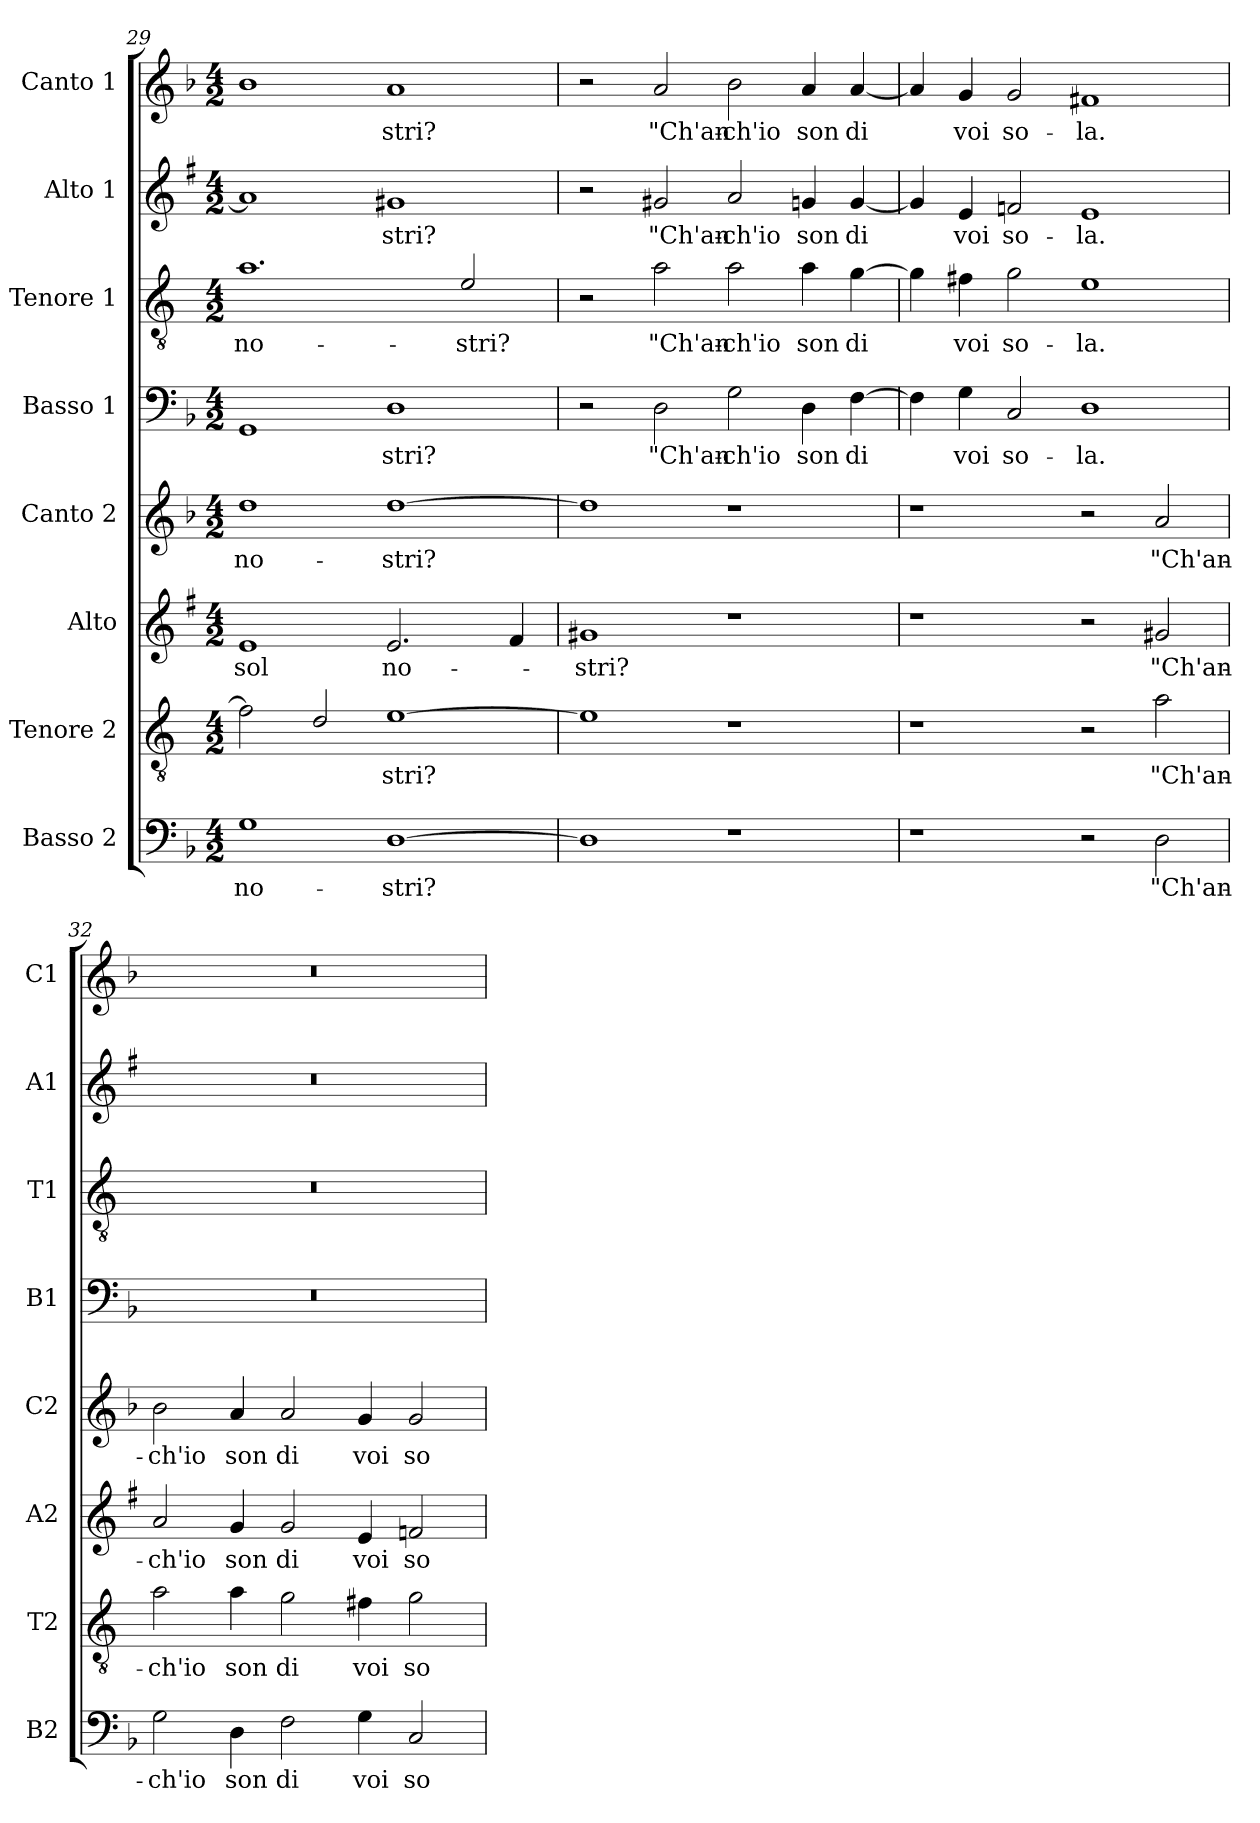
**kern	**text	**kern	**text	**kern	**text	**kern	**text	**kern	**text	**kern	**text	**kern	**text	**kern	**text
*part8	*part8	*part7	*part7	*part6	*part6	*part5	*part5	*part4	*part4	*part3	*part3	*part2	*part2	*part1	*part1
*staff8	*staff8	*staff7	*staff7	*staff6	*staff6	*staff5	*staff5	*staff4	*staff4	*staff3	*staff3	*staff2	*staff2	*staff1	*staff1
*I"Basso 2	*	*I"Tenore 2	*	*I"Alto	*	*I"Canto 2	*	*I"Basso 1	*	*I"Tenore 1	*	*I"Alto 1	*	*I"Canto 1	*
*I'B2	*	*I'T2	*	*I'A2	*	*I'C2	*	*I'B1	*	*I'T1	*	*I'A1	*	*I'C1	*
*clefF4	*	*clefGv2	*	*clefG2	*	*clefG2	*	*clefF4	*	*clefGv2	*	*clefG2	*	*clefG2	*
*	*	*ITrd4c7	*	*ITrd1c2	*	*	*	*	*	*ITrd4c7	*	*ITrd1c2	*	*	*
*k[b-]	*	*k[b-]	*	*k[b-]	*	*k[b-]	*	*k[b-]	*	*k[b-]	*	*k[b-]	*	*k[b-]	*
*F:	*	*F:	*	*F:	*	*F:	*	*F:	*	*F:	*	*F:	*	*F:	*
*M4/2	*	*M4/2	*	*M4/2	*	*M4/2	*	*M4/2	*	*M4/2	*	*M4/2	*	*M4/2	*
=29	=29	=29	=29	=29	=29	=29	=29	=29	=29	=29	=29	=29	=29	=29	=29
!	!LO:LY:b	!	!	!	!LO:LY:b	!	!LO:LY:b	!	!	!	!LO:LY:b	!	!	!	!
1G	no-	2B-\]	.	1d	sol	1dd	no-	1GG	.	1.d	no-	1g]	.	1b-	.
.	.	2G/	.	.	.	.	.	.	.	.	.	.	.	.	.
!	!LO:LY:b	!	!LO:LY:b	!	!LO:LY:b	!	!LO:LY:b	!	!LO:LY:b	!	!	!	!LO:LY:b	!	!LO:LY:b
[1D	-stri?	[1A	-stri?	2.d/	no-	[1dd	-stri?	1D	-stri?	.	.	1f#X	-stri?	1a	-stri?
!	!	!	!	!	!	!	!	!	!	!	!LO:LY:b	!	!	!	!
.	.	.	.	.	.	.	.	.	.	2A/	-stri?	.	.	.	.
.	.	.	.	4e/	.	.	.	.	.	.	.	.	.	.	.
!!LO:PB:g=z
=30	=30	=30	=30	=30	=30	=30	=30	=30	=30	=30	=30	=30	=30	=30	=30
!	!	!	!	!	!LO:LY:b	!	!	!	!	!	!	!	!	!	!
1D]	.	1A]	.	1f#X	-stri?	1dd]	.	2r	.	2r	.	2r	.	2r	.
!	!	!	!	!	!	!	!	!	!LO:LY:b	!	!LO:LY:b	!	!LO:LY:b	!	!LO:LY:b
.	.	.	.	.	.	.	.	2D\	"Ch'an-	2d\	"Ch'an-	2f#X/	"Ch'an-	2a/	"Ch'an-
!	!	!	!	!	!	!	!	!	!LO:LY:b	!	!LO:LY:b	!	!LO:LY:b	!	!LO:LY:b
1r	.	1r	.	1r	.	1r	.	2G\	-ch'io	2d\	-ch'io	2g/	-ch'io	2b-\	-ch'io
!	!	!	!	!	!	!	!	!	!LO:LY:b	!	!LO:LY:b	!	!LO:LY:b	!	!LO:LY:b
.	.	.	.	.	.	.	.	4D\	son	4d\	son	4fn/	son	4a/	son
!	!	!	!	!	!	!	!	!	!LO:LY:b	!	!LO:LY:b	!	!LO:LY:b	!	!LO:LY:b
.	.	.	.	.	.	.	.	[4F\	di	[4c\	di	[4f/	di	[4a/	di
=31	=31	=31	=31	=31	=31	=31	=31	=31	=31	=31	=31	=31	=31	=31	=31
1r	.	1r	.	1r	.	1r	.	4F\]	.	4c\]	.	4f/]	.	4a/]	.
!	!	!	!	!	!	!	!	!	!LO:LY:b	!	!LO:LY:b	!	!LO:LY:b	!	!LO:LY:b
.	.	.	.	.	.	.	.	4G\	voi	4Bn\	voi	4d/	voi	4g/	voi
!	!	!	!	!	!	!	!	!	!LO:LY:b	!	!LO:LY:b	!	!LO:LY:b	!	!LO:LY:b
.	.	.	.	.	.	.	.	2C/	so-	2c\	so-	2e-X/	so-	2g/	so-
!	!	!	!	!	!	!	!	!	!LO:LY:b	!	!LO:LY:b	!	!LO:LY:b	!	!LO:LY:b
2r	.	2r	.	2r	.	2r	.	1D	-la.	1A	-la.	1d	-la.	1f#X	-la.
!	!LO:LY:b	!	!LO:LY:b	!	!LO:LY:b	!	!LO:LY:b	!	!	!	!	!	!	!	!
2D\	"Ch'an-	2d\	"Ch'an-	2f#X/	"Ch'an-	2a/	"Ch'an-	.	.	.	.	.	.	.	.
=32	=32	=32	=32	=32	=32	=32	=32	=32	=32	=32	=32	=32	=32	=32	=32
!	!LO:LY:b	!	!LO:LY:b	!	!LO:LY:b	!	!LO:LY:b	!	!	!	!	!	!	!	!
2G\	-ch'io	2d\	-ch'io	2g/	-ch'io	2b-\	-ch'io	0r	.	0r	.	0r	.	0r	.
!	!LO:LY:b	!	!LO:LY:b	!	!LO:LY:b	!	!LO:LY:b	!	!	!	!	!	!	!	!
4D\	son	4d\	son	4f/	son	4a/	son	.	.	.	.	.	.	.	.
!	!LO:LY:b	!	!LO:LY:b	!	!LO:LY:b	!	!LO:LY:b	!	!	!	!	!	!	!	!
2F\	di	2c\	di	2f/	di	2a/	di	.	.	.	.	.	.	.	.
!	!LO:LY:b	!	!LO:LY:b	!	!LO:LY:b	!	!LO:LY:b	!	!	!	!	!	!	!	!
4G\	voi	4Bn\	voi	4d/	voi	4g/	voi	.	.	.	.	.	.	.	.
!	!LO:LY:b	!	!LO:LY:b	!	!LO:LY:b	!	!LO:LY:b	!	!	!	!	!	!	!	!
2C/	so-	2c\	so-	2e-X/	so-	2g/	so-	.	.	.	.	.	.	.	.
=	=	=	=	=	=	=	=	=	=	=	=	=	=	=	=
*-	*-	*-	*-	*-	*-	*-	*-	*-	*-	*-	*-	*-	*-	*-	*-
